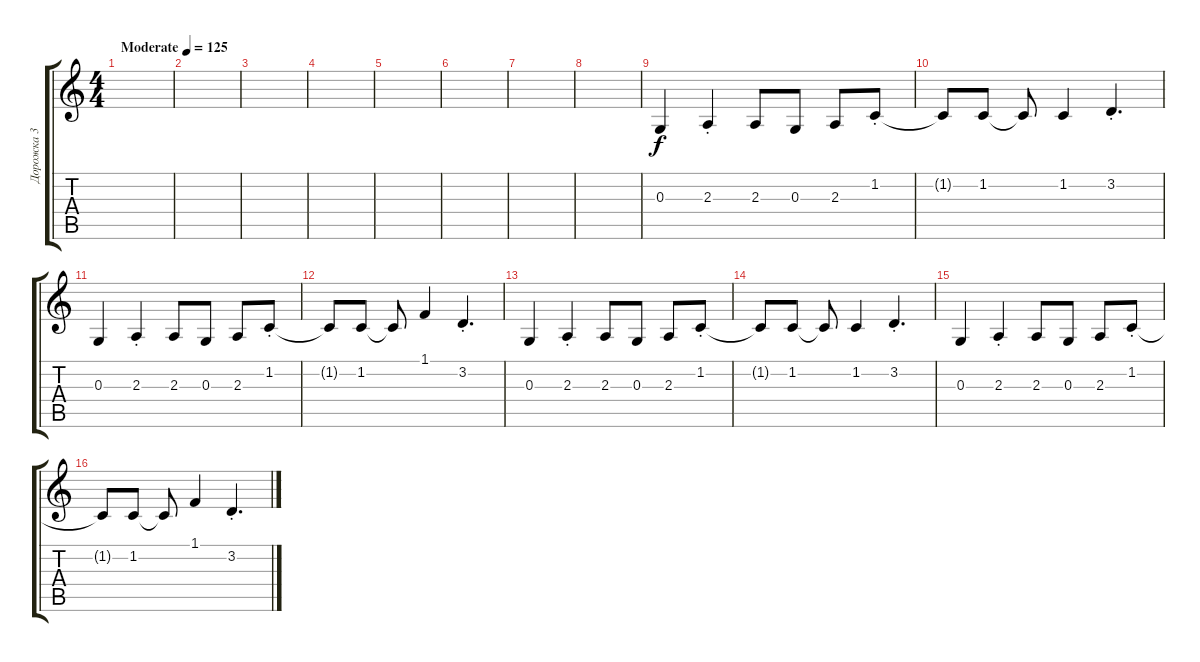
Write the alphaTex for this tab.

\track ("Дорожка 3" "Дорожка 3") {instrument lead1square}
\staff {score tabs}
\tuning (E4 B3 G3 D3 A2 E2) {hide}
\ts (4 4)
\tempo (125 "Moderate")
\clef g2
\ks c
|
|
|
|
|
|
|
|
0.3.4 2.3{st}.4 2.3.8 0.3.8 2.3.8 1.2{st}.8 |
1.2{t}.8 1.2.8 1.2{t}.8 1.2.4 3.2{st}.4{d} |
0.3.4 2.3{st}.4 2.3.8 0.3.8 2.3.8 1.2{st}.8 |
1.2{t}.8 1.2.8 1.2{t}.8 1.1.4 3.2{st}.4{d} |
0.3.4 2.3{st}.4 2.3.8 0.3.8 2.3.8 1.2{st}.8 |
1.2{t}.8 1.2.8 1.2{t}.8 1.2.4 3.2{st}.4{d} |
0.3.4 2.3{st}.4 2.3.8 0.3.8 2.3.8 1.2{st}.8 |
1.2{t}.8 1.2.8 1.2{t}.8 1.1.4 3.2{st}.4{d}
